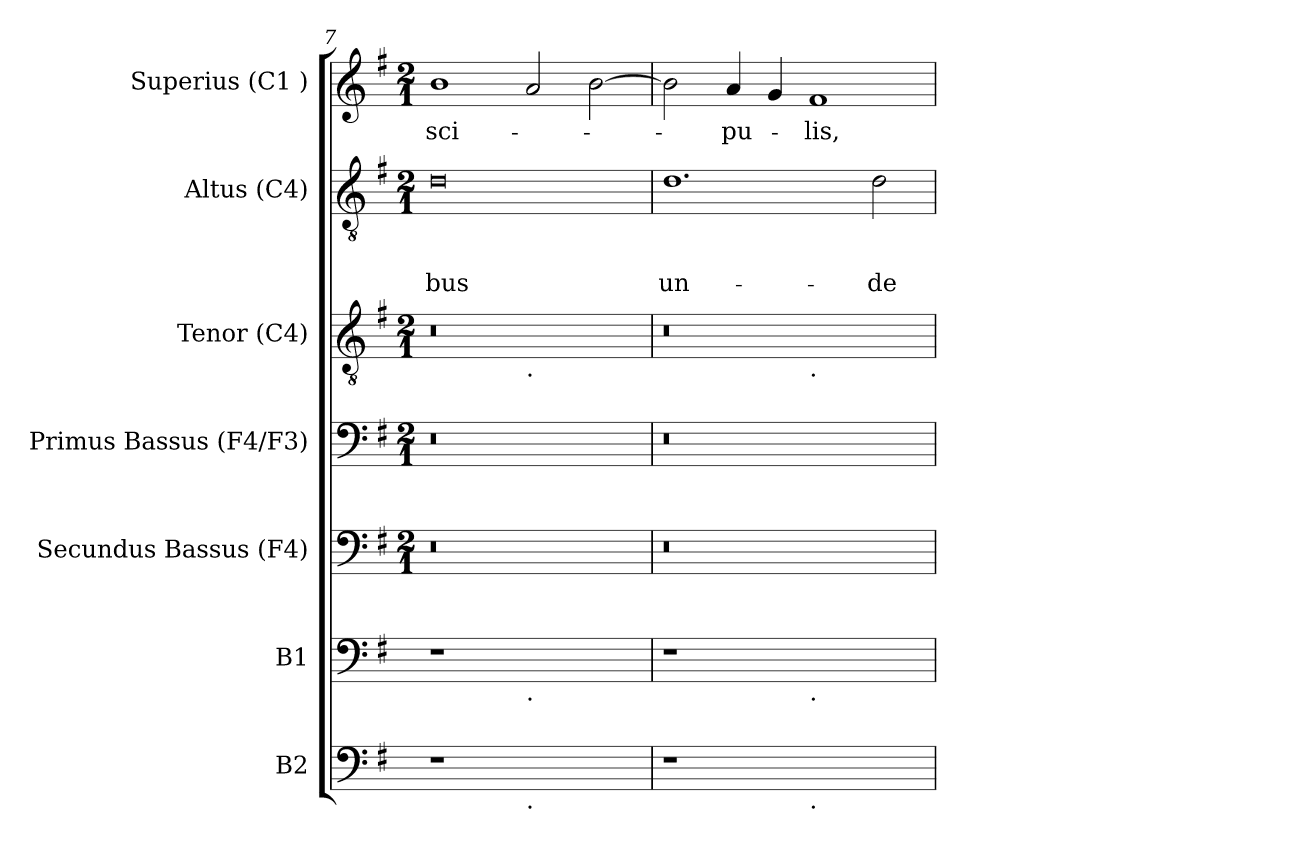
**kern	**kern	**kern	**kern	**kern	**kern	**text	**text	**text	**kern	**text
*part7	*part6	*part5	*part4	*part3	*part2	*part2	*part2	*part2	*part1	*part1
*staff7	*staff6	*staff5	*staff4	*staff3	*staff2	*staff2	*staff2	*staff2	*staff1	*staff1
*I"B2	*I"B1	*I"Secundus Bassus (F4)	*I"Primus Bassus (F4/F3)	*I"Tenor (C4)	*I"Altus (C4)	*	*	*	*I"Superius (C1 )	*
*I'B2	*I'B1	*	*	*I'T.	*I'A.	*	*	*	*I'S.	*
*clefF4	*clefF4	*clefF4	*clefF4	*clefGv2	*clefGv2	*	*	*	*clefG2	*
*	*	*ITrd7c12	*ITrd7c12	*	*	*	*	*	*	*
*k[f#]	*k[f#]	*k[f#]	*k[f#]	*k[f#]	*k[f#]	*	*	*	*k[f#]	*
*G:	*G:	*G:	*G:	*G:	*G:	*	*	*	*G:	*
*	*	*M2/1	*M2/1	*M2/1	*M2/1	*	*	*	*M2/1	*
=7	=7	=7	=7	=7	=7	=7	=7	=7	=7	=7
!	!	!	!	!	!	!	!	!LO:LY:b	!	!LO:LY:b
*	*	*	*	*^	*	*	*	*	*	*
1r	1r	0r	0r	0r	1ryy	0d	.	.	-bus	1b	-sci-
!	!	!	!	!	!LO:TX:b:t=.	!	!	!	!	!	!
!	!LO:TX:b:t=.	!	!	!	!	!	!	!	!	!	!
!LO:TX:b:t=.	!	!	!	!	!	!	!	!	!	!	!
1ryy	1ryy	.	.	.	1ryy	.	.	.	.	2a/	.
.	.	.	.	.	.	.	.	.	.	[>2b\	.
=8	=8	=8	=8	=8	=8	=8	=8	=8	=8	=8	=8
!	!	!	!	!	!	!	!	!	!LO:LY:b	!	!
1r	1r	0r	0r	0r	1ryy	1.d	.	.	un-	2b\]	.
!	!	!	!	!	!	!	!	!	!	!	!LO:LY:b
.	.	.	.	.	.	.	.	.	.	4a/	-pu-
.	.	.	.	.	.	.	.	.	.	4g/	.
!	!	!	!	!	!LO:TX:b:t=.	!	!	!	!	!	!
!	!LO:TX:b:t=.	!	!	!	!	!	!	!	!	!	!
!LO:TX:b:t=.	!	!	!	!	!	!	!	!	!	!	!
!	!	!	!	!	!	!	!	!	!	!	!LO:LY:b
1ryy	1ryy	.	.	.	1ryy	.	.	.	.	1f#	-lis,
!	!	!	!	!	!	!	!	!	!LO:LY:b	!	!
.	.	.	.	.	.	2d\	.	.	-de-	.	.
*	*	*	*	*v	*v	*	*	*	*	*	*
=	=	=	=	=	=	=	=	=	=	=
*-	*-	*-	*-	*-	*-	*-	*-	*-	*-	*-
